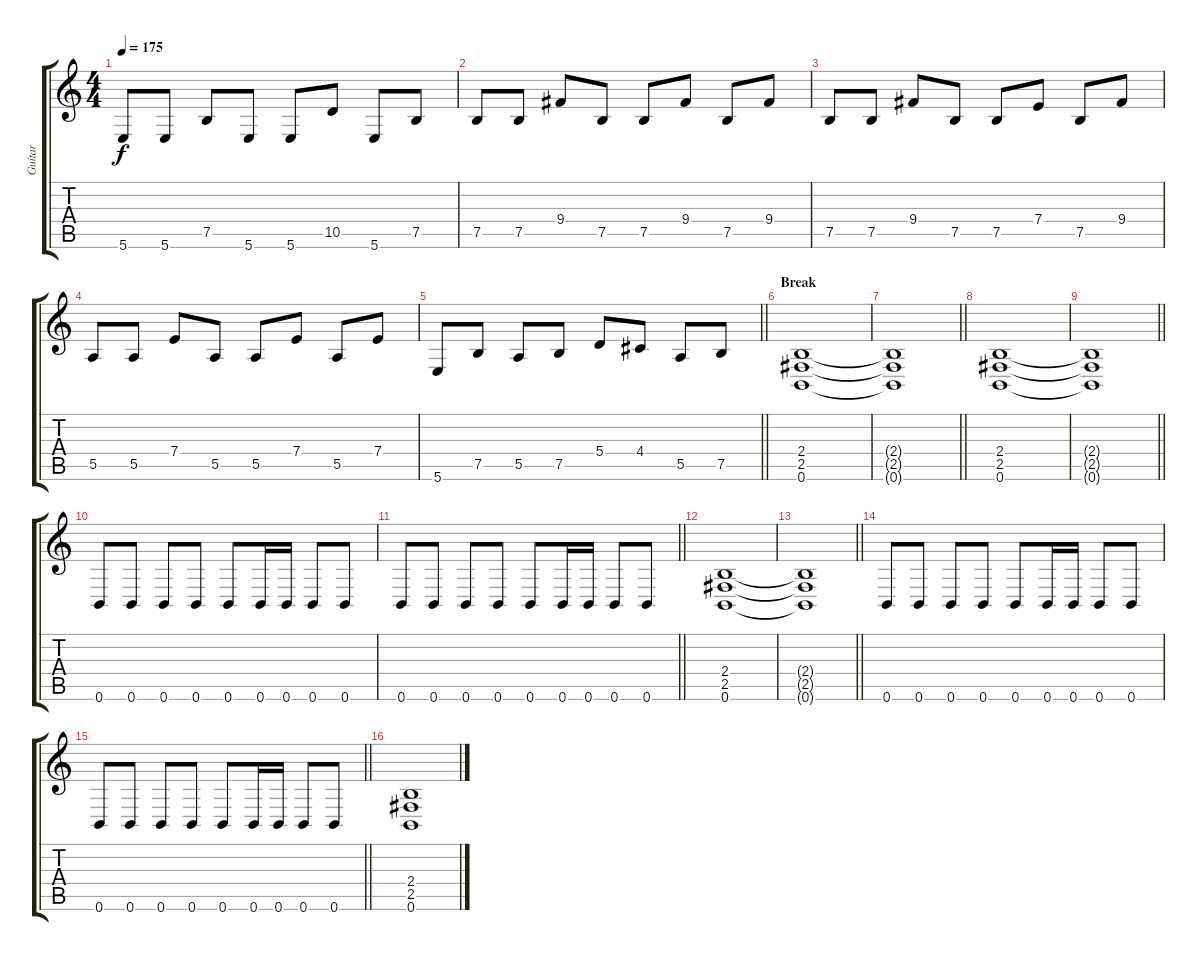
\track ("Guitar" "Guitar") {instrument distortionguitar}
\staff {score tabs}
\tuning (B3 Gb3 D3 A2 E2 B1) {hide}
\ts (4 4)
\tempo 175
\clef g2
\ks c
5.6.8{dy f} 5.6.8 7.5.8 5.6.8 5.6.8 10.5.8 5.6.8 7.5.8 |
7.5.8 7.5.8 9.4.8 7.5.8 7.5.8 9.4.8 7.5.8 9.4.8 |
7.5.8 7.5.8 9.4.8 7.5.8 7.5.8 7.4.8 7.5.8 9.4.8 |
5.5.8 5.5.8 7.4.8 5.5.8 5.5.8 7.4.8 5.5.8 7.4.8 |
\barLineRight lightlight
5.6.8 7.5.8 5.5.8 7.5.8 5.4.8 4.4.8 5.5.8 7.5.8 |
\section ("" "Break")
(2.4 2.5 0.6).1 |
\barLineRight lightlight
(2.4{t} 2.5{t} 0.6{t}).1 |
(2.4 2.5 0.6).1 |
\barLineRight lightlight
(2.4{t} 2.5{t} 0.6{t}).1 |
0.6.8 0.6.8 0.6.8 0.6.8 0.6.8 0.6.16 0.6.16 0.6.8 0.6.8 |
\barLineRight lightlight
0.6.8 0.6.8 0.6.8 0.6.8 0.6.8 0.6.16 0.6.16 0.6.8 0.6.8 |
(2.4 2.5 0.6).1 |
\barLineRight lightlight
(2.4{t} 2.5{t} 0.6{t}).1 |
0.6.8 0.6.8 0.6.8 0.6.8 0.6.8 0.6.16 0.6.16 0.6.8 0.6.8 |
\barLineRight lightlight
0.6.8 0.6.8 0.6.8 0.6.8 0.6.8 0.6.16 0.6.16 0.6.8 0.6.8 |
(2.4 2.5 0.6).1
